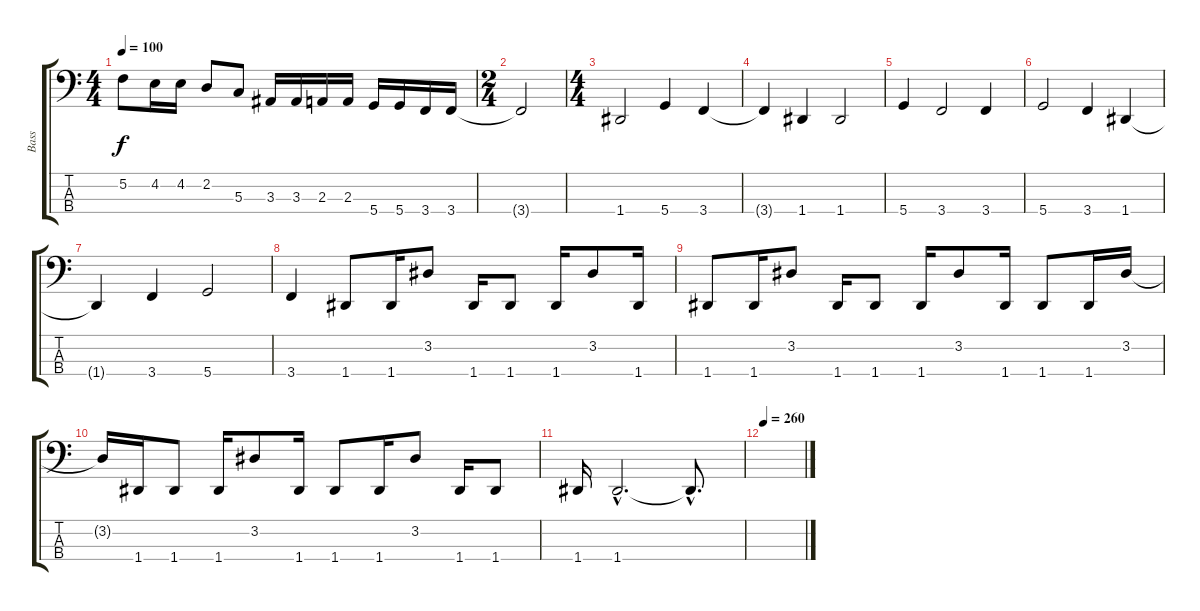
\track ("Bass" "Bass") {instrument electricbassfinger}
\staff {score tabs}
\tuning (F2 C2 G1 D1) {hide}
\ts (4 4)
\tempo 100
\clef f4
\ks c
5.2.8{dy f} 4.2.16 4.2.16 2.2.8 5.3.8 3.3.16 3.3.16 2.3.16 2.3.16 5.4.16 5.4.16 3.4.16 3.4.16 |
\ts (2 4)
3.4{t}.2 |
\ts (4 4)
1.4.2 5.4.4 3.4.4 |
3.4{t}.4 1.4.4 1.4.2 |
5.4.4 3.4.2 3.4.4 |
5.4.2 3.4.4 1.4.4 |
1.4{t}.4 3.4.4 5.4.2 |
3.4.4 1.4.8 1.4.16 3.2.8 1.4.16 1.4.8 1.4.16 3.2.8 1.4.16 |
1.4.8 1.4.16 3.2.8 1.4.16 1.4.8 1.4.16 3.2.8 1.4.16 1.4.8 1.4.16 3.2.16 |
3.2{t}.16 1.4.16 1.4.8 1.4.16 3.2.8 1.4.16 1.4.8 1.4.16 3.2.8 1.4.16 1.4.8 |
1.4.16 1.4{hac}.2{d} 1.4{hac t}.8{d} |
\tempo 260
